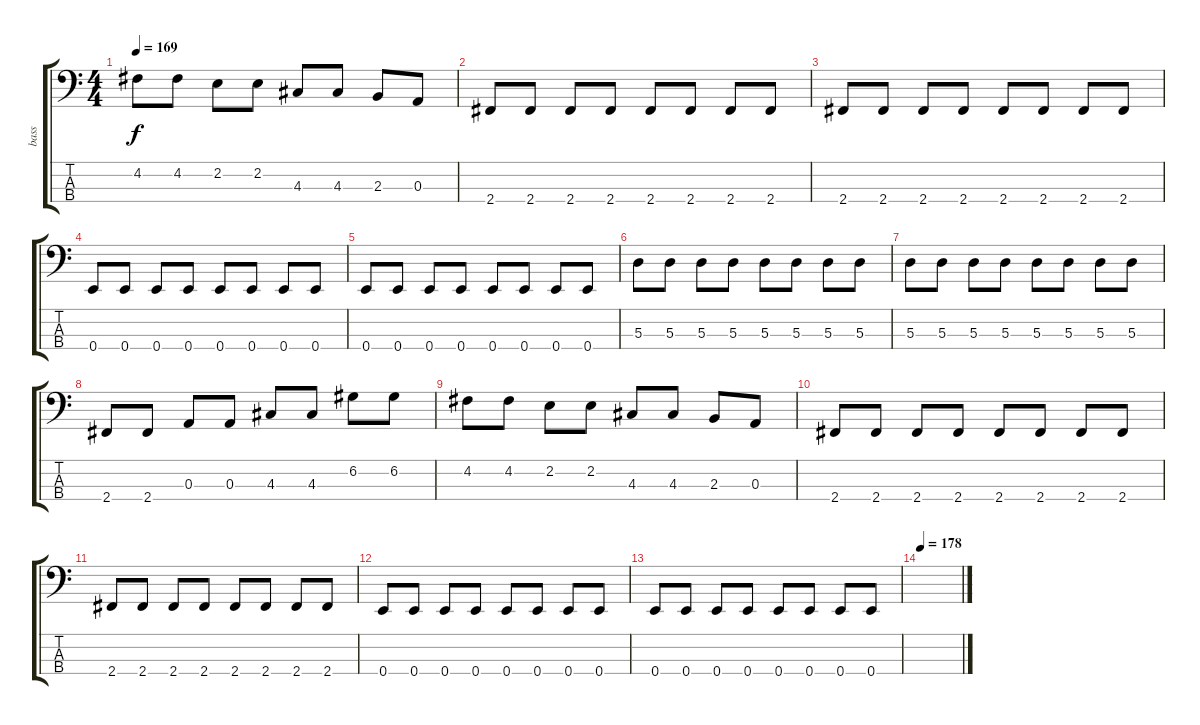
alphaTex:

\track ("bass" "bass") {instrument electricbassfinger}
\staff {score tabs}
\tuning (G2 D2 A1 E1) {hide}
\ts (4 4)
\tempo 169
\clef f4
\ks c
4.2.8{dy f} 4.2.8 2.2.8 2.2.8 4.3.8 4.3.8 2.3.8 0.3.8 |
2.4.8 2.4.8 2.4.8 2.4.8 2.4.8 2.4.8 2.4.8 2.4.8 |
2.4.8 2.4.8 2.4.8 2.4.8 2.4.8 2.4.8 2.4.8 2.4.8 |
0.4.8 0.4.8 0.4.8 0.4.8 0.4.8 0.4.8 0.4.8 0.4.8 |
0.4.8 0.4.8 0.4.8 0.4.8 0.4.8 0.4.8 0.4.8 0.4.8 |
5.3.8 5.3.8 5.3.8 5.3.8 5.3.8 5.3.8 5.3.8 5.3.8 |
5.3.8 5.3.8 5.3.8 5.3.8 5.3.8 5.3.8 5.3.8 5.3.8 |
2.4.8 2.4.8 0.3.8 0.3.8 4.3.8 4.3.8 6.2.8 6.2.8 |
4.2.8 4.2.8 2.2.8 2.2.8 4.3.8 4.3.8 2.3.8 0.3.8 |
2.4.8 2.4.8 2.4.8 2.4.8 2.4.8 2.4.8 2.4.8 2.4.8 |
2.4.8 2.4.8 2.4.8 2.4.8 2.4.8 2.4.8 2.4.8 2.4.8 |
0.4.8 0.4.8 0.4.8 0.4.8 0.4.8 0.4.8 0.4.8 0.4.8 |
0.4.8 0.4.8 0.4.8 0.4.8 0.4.8 0.4.8 0.4.8 0.4.8 |
\tempo 178
